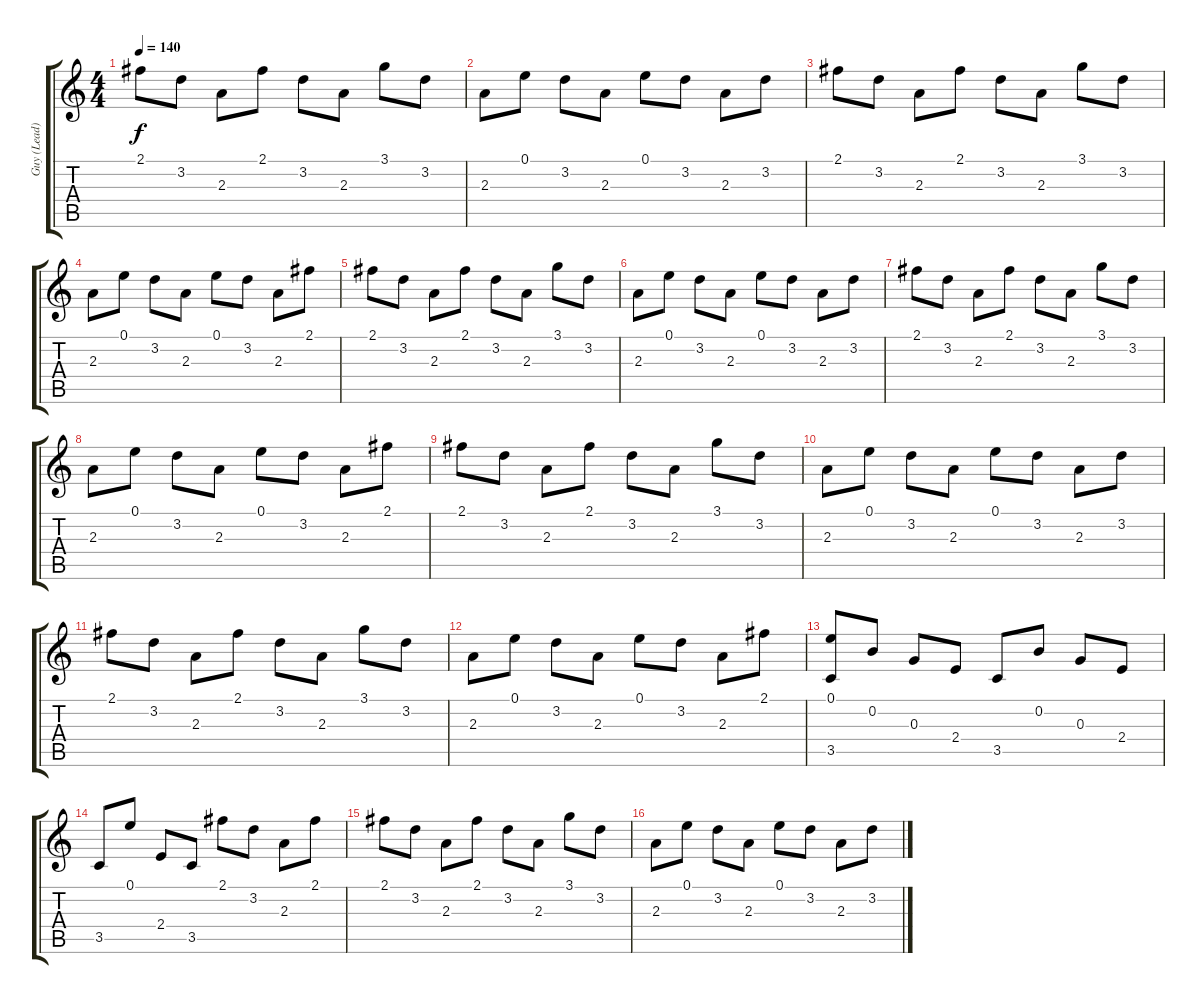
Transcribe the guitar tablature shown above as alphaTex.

\track ("Guy (Lead)" "Guy (Lead)") {instrument acousticguitarsteel}
\staff {score tabs}
\tuning (E4 B3 G3 D3 A2 E2) {hide}
\ts (4 4)
\tempo 140
\clef g2
\ks c
2.1.8{dy f instrument acousticguitarsteel} 3.2.8 2.3.8 2.1.8 3.2.8 2.3.8 3.1.8 3.2.8 |
2.3.8 0.1.8 3.2.8 2.3.8 0.1.8 3.2.8 2.3.8 3.2.8 |
2.1.8 3.2.8 2.3.8 2.1.8 3.2.8 2.3.8 3.1.8 3.2.8 |
2.3.8 0.1.8 3.2.8 2.3.8 0.1.8 3.2.8 2.3.8 2.1.8 |
2.1.8 3.2.8 2.3.8 2.1.8 3.2.8 2.3.8 3.1.8 3.2.8 |
2.3.8 0.1.8 3.2.8 2.3.8 0.1.8 3.2.8 2.3.8 3.2.8 |
2.1.8 3.2.8 2.3.8 2.1.8 3.2.8 2.3.8 3.1.8 3.2.8 |
2.3.8 0.1.8 3.2.8 2.3.8 0.1.8 3.2.8 2.3.8 2.1.8 |
2.1.8 3.2.8 2.3.8 2.1.8 3.2.8 2.3.8 3.1.8 3.2.8 |
2.3.8 0.1.8 3.2.8 2.3.8 0.1.8 3.2.8 2.3.8 3.2.8 |
2.1.8 3.2.8 2.3.8 2.1.8 3.2.8 2.3.8 3.1.8 3.2.8 |
2.3.8 0.1.8 3.2.8 2.3.8 0.1.8 3.2.8 2.3.8 2.1.8 |
(0.1 3.5).8 0.2.8 0.3.8 2.4.8 3.5.8 0.2.8 0.3.8 2.4.8 |
3.5.8 0.1.8 2.4.8 3.5.8 2.1.8 3.2.8 2.3.8 2.1.8 |
2.1.8 3.2.8 2.3.8 2.1.8 3.2.8 2.3.8 3.1.8 3.2.8 |
2.3.8 0.1.8 3.2.8 2.3.8 0.1.8 3.2.8 2.3.8 3.2.8
